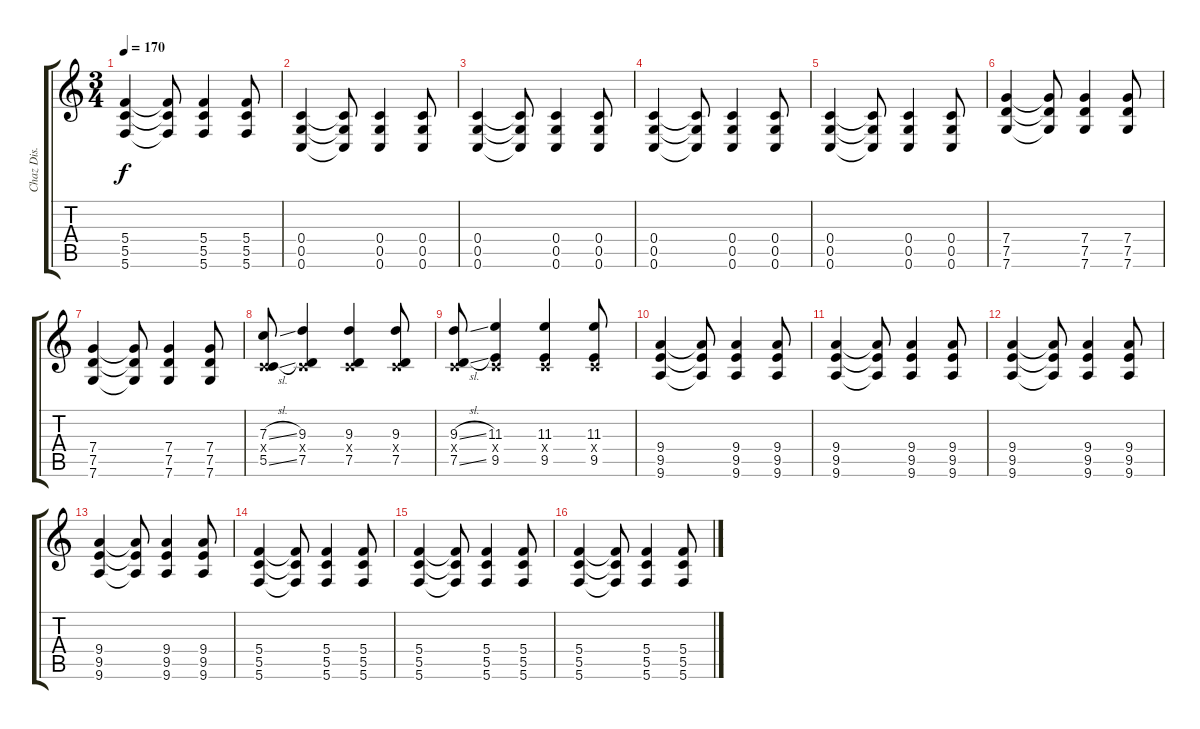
\track ("Chaz Dis." "Chaz Dis.") {instrument distortionguitar}
\staff {score tabs}
\tuning (D4 A3 F3 C3 G2 C2) {hide}
\ts (3 4)
\tempo 170
\clef g2
\ks c
(5.4 5.5 5.6).4{dy f} (5.4{t} 5.5{t} 5.6{t}).8 (5.4 5.5 5.6).4 (5.4 5.5 5.6).8 |
(0.4 0.5 0.6).4 (0.4{t} 0.5{t} 0.6{t}).8 (0.4 0.5 0.6).4 (0.4 0.5 0.6).8 |
(0.4 0.5 0.6).4 (0.4{t} 0.5{t} 0.6{t}).8 (0.4 0.5 0.6).4 (0.4 0.5 0.6).8 |
(0.4 0.5 0.6).4 (0.4{t} 0.5{t} 0.6{t}).8 (0.4 0.5 0.6).4 (0.4 0.5 0.6).8 |
(0.4 0.5 0.6).4 (0.4{t} 0.5{t} 0.6{t}).8 (0.4 0.5 0.6).4 (0.4 0.5 0.6).8 |
(7.4 7.5 7.6).4 (7.4{t} 7.5{t} 7.6{t}).8 (7.4 7.5 7.6).4 (7.4 7.5 7.6).8 |
(7.4 7.5 7.6).4 (7.4{t} 7.5{t} 7.6{t}).8 (7.4 7.5 7.6).4 (7.4 7.5 7.6).8 |
(7.3{sl} 0.4{x} 5.5{sl}).8 (9.3 0.4{x} 7.5).4 (9.3 0.4{x} 7.5).4 (9.3 0.4{x} 7.5).8 |
(9.3{sl} 0.4{x} 7.5{sl}).8 (11.3 0.4{x} 9.5).4 (11.3 0.4{x} 9.5).4 (11.3 0.4{x} 9.5).8 |
(9.4 9.5 9.6).4 (9.4{t} 9.5{t} 9.6{t}).8 (9.4 9.5 9.6).4 (9.4 9.5 9.6).8 |
(9.4 9.5 9.6).4 (9.4{t} 9.5{t} 9.6{t}).8 (9.4 9.5 9.6).4 (9.4 9.5 9.6).8 |
(9.4 9.5 9.6).4 (9.4{t} 9.5{t} 9.6{t}).8 (9.4 9.5 9.6).4 (9.4 9.5 9.6).8 |
(9.4 9.5 9.6).4 (9.4{t} 9.5{t} 9.6{t}).8 (9.4 9.5 9.6).4 (9.4 9.5 9.6).8 |
(5.4 5.5 5.6).4 (5.4{t} 5.5{t} 5.6{t}).8 (5.4 5.5 5.6).4 (5.4 5.5 5.6).8 |
(5.4 5.5 5.6).4 (5.4{t} 5.5{t} 5.6{t}).8 (5.4 5.5 5.6).4 (5.4 5.5 5.6).8 |
(5.4 5.5 5.6).4 (5.4{t} 5.5{t} 5.6{t}).8 (5.4 5.5 5.6).4 (5.4 5.5 5.6).8
